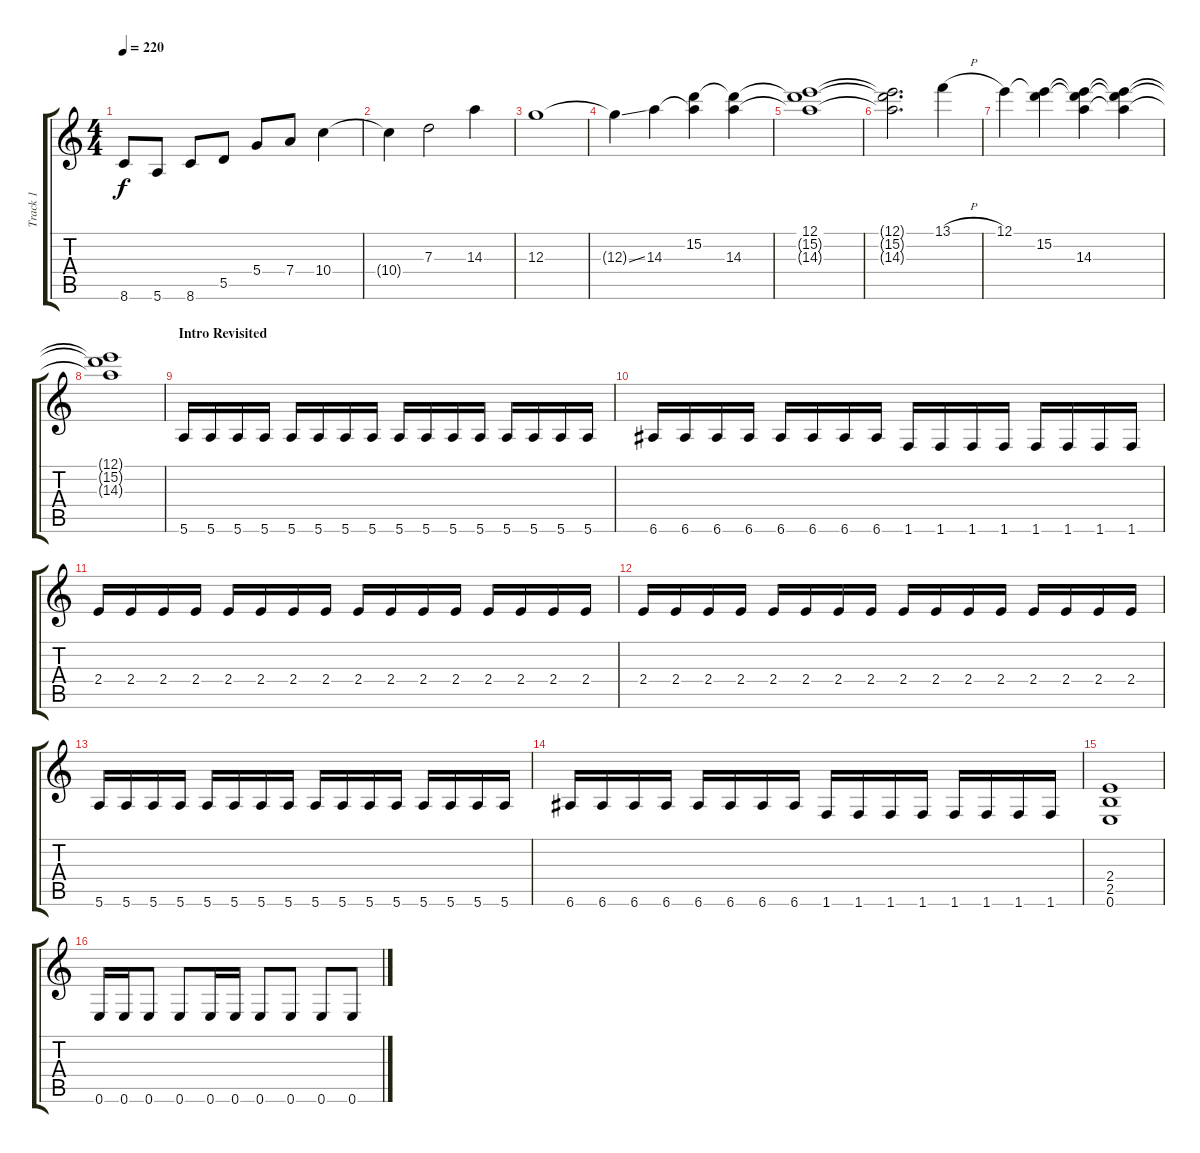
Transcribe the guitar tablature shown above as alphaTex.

\track ("Track 1" "Track 1") {instrument acousticguitarsteel}
\staff {score tabs}
\tuning (E4 B3 G3 D3 A2 E2) {hide}
\ts (4 4)
\tempo 220
\clef g2
\ks c
8.6.8{dy f} 5.6.8 8.6.8 5.5.8 5.4.8 7.4.8 10.4.4 |
10.4{t}.4 7.3.2 14.3.4 |
12.3.1 |
12.3{ss t}.4 14.3.4 (15.2 14.3{t}).4 (15.2{t} 14.3).4 |
(12.1 15.2{t} 14.3{t}).1 |
(12.1{t} 15.2{t} 14.3{t}).2{d} 13.1{h}.4 |
12.1.4 (12.1{t} 15.2).4 (12.1{t} 15.2{t} 14.3).4 (12.1{t} 15.2{t} 14.3{t}).4 |
(12.1{t} 15.2{t} 14.3{t}).1 |
\section ("" "Intro Revisited")
5.6.16 5.6.16 5.6.16 5.6.16 5.6.16 5.6.16 5.6.16 5.6.16 5.6.16 5.6.16 5.6.16 5.6.16 5.6.16 5.6.16 5.6.16 5.6.16 |
6.6.16 6.6.16 6.6.16 6.6.16 6.6.16 6.6.16 6.6.16 6.6.16 1.6.16 1.6.16 1.6.16 1.6.16 1.6.16 1.6.16 1.6.16 1.6.16 |
2.4.16 2.4.16 2.4.16 2.4.16 2.4.16 2.4.16 2.4.16 2.4.16 2.4.16 2.4.16 2.4.16 2.4.16 2.4.16 2.4.16 2.4.16 2.4.16 |
2.4.16 2.4.16 2.4.16 2.4.16 2.4.16 2.4.16 2.4.16 2.4.16 2.4.16 2.4.16 2.4.16 2.4.16 2.4.16 2.4.16 2.4.16 2.4.16 |
5.6.16 5.6.16 5.6.16 5.6.16 5.6.16 5.6.16 5.6.16 5.6.16 5.6.16 5.6.16 5.6.16 5.6.16 5.6.16 5.6.16 5.6.16 5.6.16 |
6.6.16 6.6.16 6.6.16 6.6.16 6.6.16 6.6.16 6.6.16 6.6.16 1.6.16 1.6.16 1.6.16 1.6.16 1.6.16 1.6.16 1.6.16 1.6.16 |
(2.4 2.5 0.6).1 |
0.6.16 0.6.16 0.6.8 0.6.8 0.6.16 0.6.16 0.6.8 0.6.8 0.6.8 0.6.8
